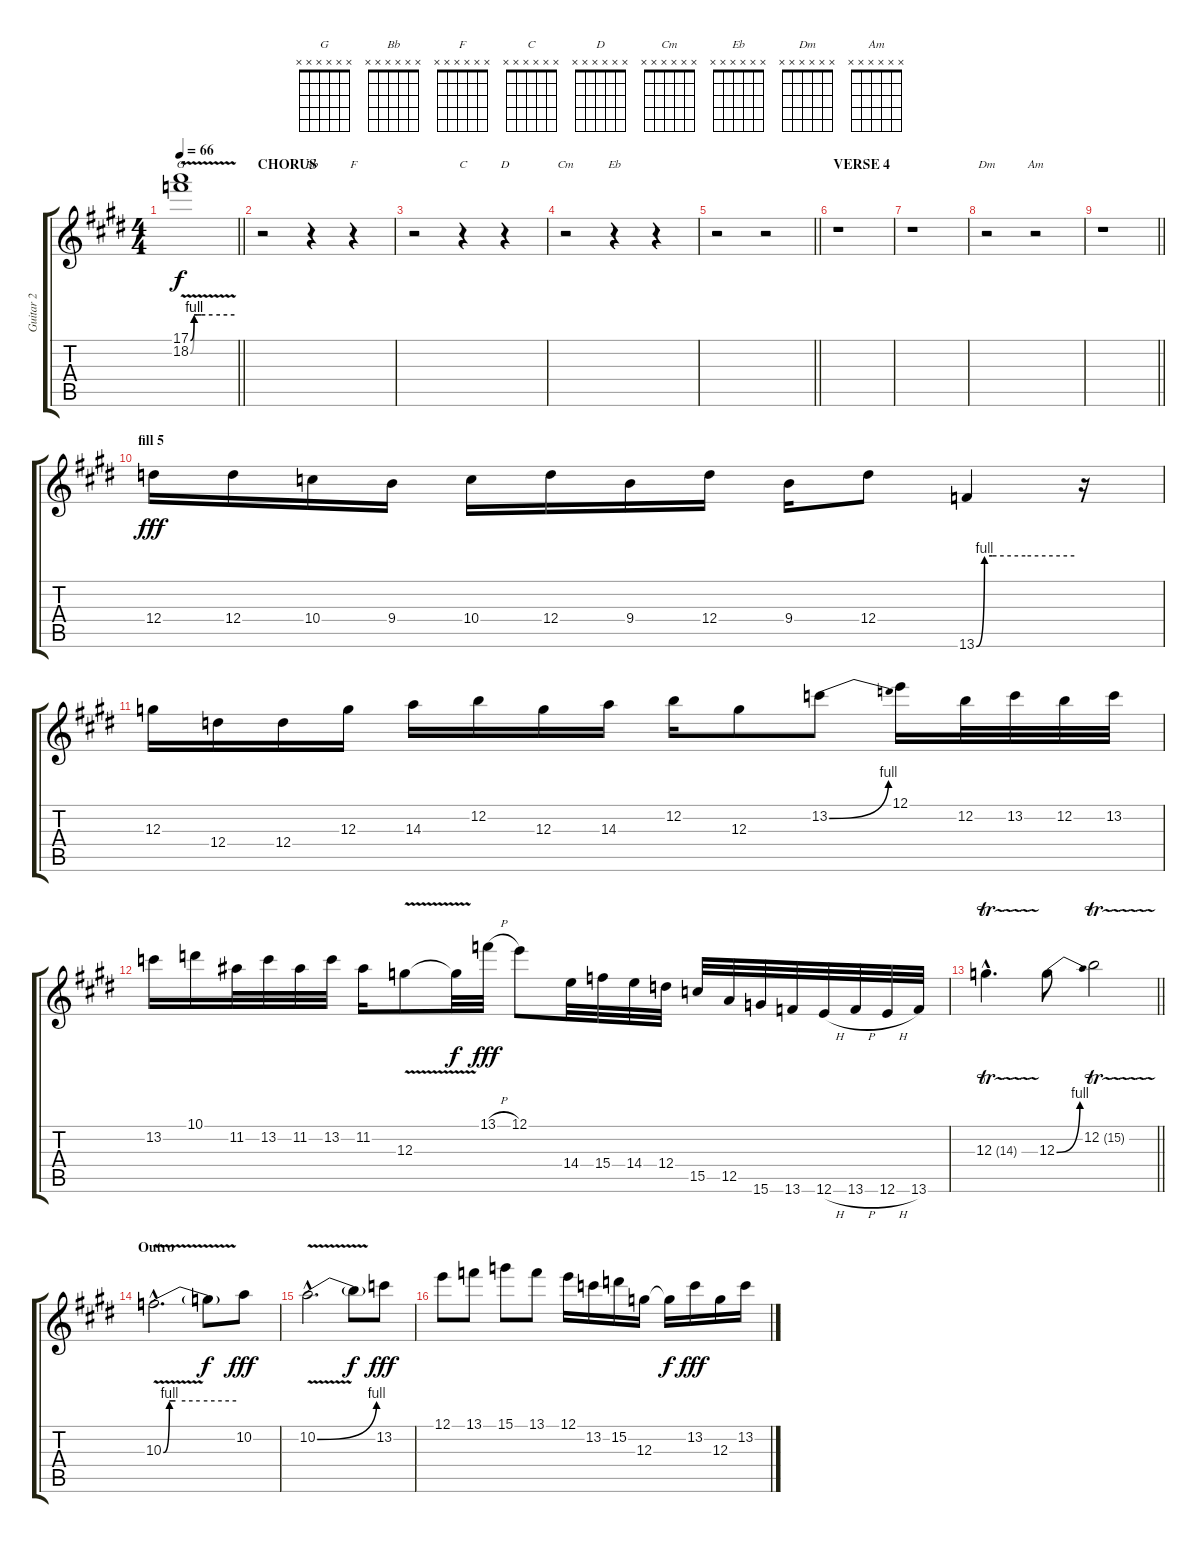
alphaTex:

\track ("Guitar 2" "Guitar 2") {instrument overdrivenguitar}
\staff {score tabs}
\tuning (E4 B3 G3 D3 A2 E2) {hide}
\chord ("G" x x x x x x)
\chord ("Bb" x x x x x x)
\chord ("F" x x x x x x)
\chord ("C" x x x x x x)
\chord ("D" x x x x x x)
\chord ("Cm" x x x x x x)
\chord ("Eb" x x x x x x)
\chord ("Dm" x x x x x x)
\chord ("Am" x x x x x x)
\ts (4 4)
\tempo 66
\clef g2
\barLineRight lightlight
\ks e
(17.1{be (custom 0 0 5 4 10 4 15 4 30 4 60 4) v} 18.2{be (custom 0 0 5 4 10 4 30 4 60 4) v}).1{ch "G" dy f} |
\section ("" "CHORUS")
r.2 r.4{ch "Bb"} r.4{ch "F"} |
r.2 r.4{ch "C"} r.4{ch "D"} |
r.2{ch "Cm"} r.4{ch "Eb"} r.4 |
\barLineRight lightlight
r.2 r.2 |
\section ("" "VERSE 4")
r.1 |
r.1 |
r.2{ch "Dm"} r.2{ch "Am"} |
\barLineRight lightlight
r.1 |
\section ("" "fill 5")
12.4.16{dy fff} 12.4.16 10.4.16 9.4.16 10.4.16 12.4.16 9.4.16 12.4.16 9.4.16 12.4.8 13.6{be (custom 0 0 5 4 10 4 30 4 60 4)}.4 r.16 |
12.3.16 12.4.16 12.4.16 12.3.16 14.3.16 12.2.16 12.3.16 14.3.16 12.2.16 12.3.8 13.2{be (bend 0 0 60 4)}.8 12.1.16 12.2.32 13.2.32 12.2.32 13.2.32 |
13.2.16 10.1.16 11.2.32 13.2.32 11.2.32 13.2.32 11.2.16 12.3{v}.8 12.3{t}.32{dy f} 13.1{h}.32{dy fff} 12.1.8 14.4.32 15.4.32 14.4.32 12.4.32 15.5.32 12.5.32 15.6.32 13.6.32 12.6{h}.32 13.6{h}.32 12.6{h}.32 13.6.32 |
\barLineRight lightlight
12.3{tr (14 32) hac}.4{d} 12.3{be (bend 0 0 60 4)}.8 12.2{tr (15 32)}.2 |
\section ("" "Outro")
10.3{be (custom 0 0 5 4 10 4 30 4 60 4) v hac}.2{d} 10.3{t}.8{dy f} 10.2.8{dy fff} |
10.2{be (bend 0 0 60 4) v hac}.2{d} 10.2{t}.8{dy f} 13.2.8{dy fff} |
12.1.8 13.1.8 15.1.8 13.1.8 12.1.16 13.2.16 15.2.16 12.3.16 12.3{t}.16{dy f} 13.2.16{dy fff} 12.3.16 13.2.16
